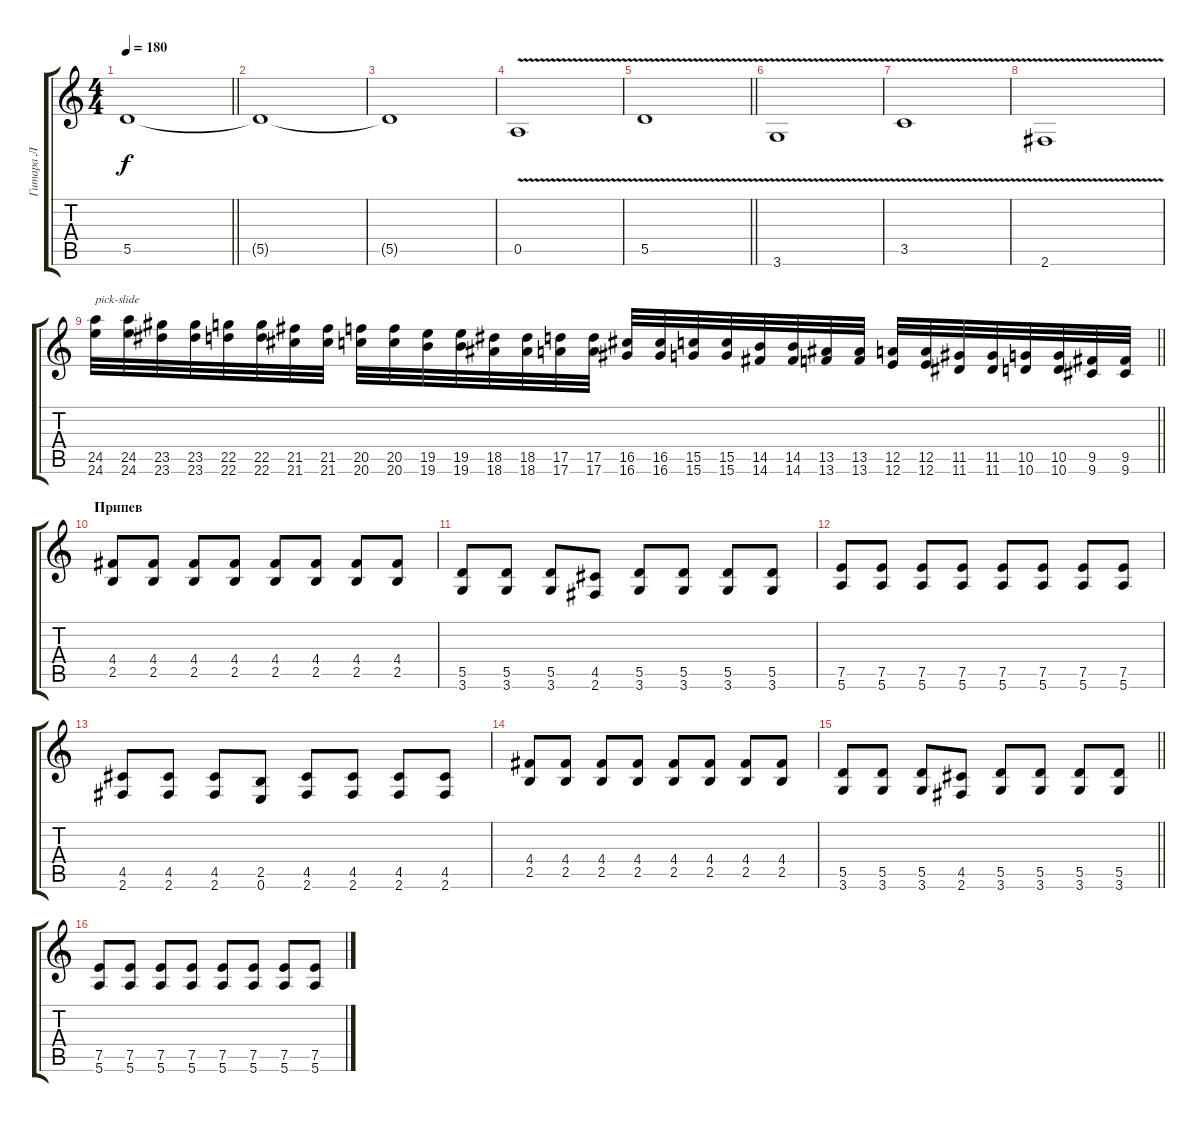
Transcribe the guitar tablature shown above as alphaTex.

\track ("Гитара Л" "Гитара Л") {instrument overdrivenguitar}
\staff {score tabs}
\tuning (E4 B3 G3 D3 A2 E2) {hide}
\ts (4 4)
\tempo 180
\clef g2
\barLineRight lightlight
\ks c
5.5{t}.1{dy f volume 0} |
5.5{t}.1 |
5.5{t}.1 |
0.5{v}.1{volume 10} |
\barLineRight lightlight
5.5{v}.1 |
3.6{v}.1 |
3.5{v}.1 |
2.6{v}.1 |
\barLineRight lightlight
(24.5 24.6).32{txt "pick-slide"} (24.5 24.6).32 (23.5 23.6).32 (23.5 23.6).32 (22.5 22.6).32 (22.5 22.6).32 (21.5 21.6).32 (21.5 21.6).32 (20.5 20.6).32 (20.5 20.6).32 (19.5 19.6).32 (19.5 19.6).32 (18.5 18.6).32 (18.5 18.6).32 (17.5 17.6).32 (17.5 17.6).32 (16.5 16.6).32 (16.5 16.6).32 (15.5 15.6).32 (15.5 15.6).32 (14.5 14.6).32 (14.5 14.6).32 (13.5 13.6).32 (13.5 13.6).32 (12.5 12.6).32 (12.5 12.6).32 (11.5 11.6).32 (11.5 11.6).32 (10.5 10.6).32 (10.5 10.6).32 (9.5 9.6).32 (9.5 9.6).32 |
\section ("" "Припев")
(4.4 2.5).8 (4.4 2.5).8 (4.4 2.5).8 (4.4 2.5).8 (4.4 2.5).8 (4.4 2.5).8 (4.4 2.5).8 (4.4 2.5).8 |
(5.5 3.6).8 (5.5 3.6).8 (5.5 3.6).8 (4.5 2.6).8 (5.5 3.6).8 (5.5 3.6).8 (5.5 3.6).8 (5.5 3.6).8 |
(7.5 5.6).8 (7.5 5.6).8 (7.5 5.6).8 (7.5 5.6).8 (7.5 5.6).8 (7.5 5.6).8 (7.5 5.6).8 (7.5 5.6).8 |
(4.5 2.6).8 (4.5 2.6).8 (4.5 2.6).8 (2.5 0.6).8 (4.5 2.6).8 (4.5 2.6).8 (4.5 2.6).8 (4.5 2.6).8 |
(4.4 2.5).8 (4.4 2.5).8 (4.4 2.5).8 (4.4 2.5).8 (4.4 2.5).8 (4.4 2.5).8 (4.4 2.5).8 (4.4 2.5).8 |
\barLineRight lightlight
(5.5 3.6).8 (5.5 3.6).8 (5.5 3.6).8 (4.5 2.6).8 (5.5 3.6).8 (5.5 3.6).8 (5.5 3.6).8 (5.5 3.6).8 |
(7.5 5.6).8 (7.5 5.6).8 (7.5 5.6).8 (7.5 5.6).8 (7.5 5.6).8 (7.5 5.6).8 (7.5 5.6).8 (7.5 5.6).8
